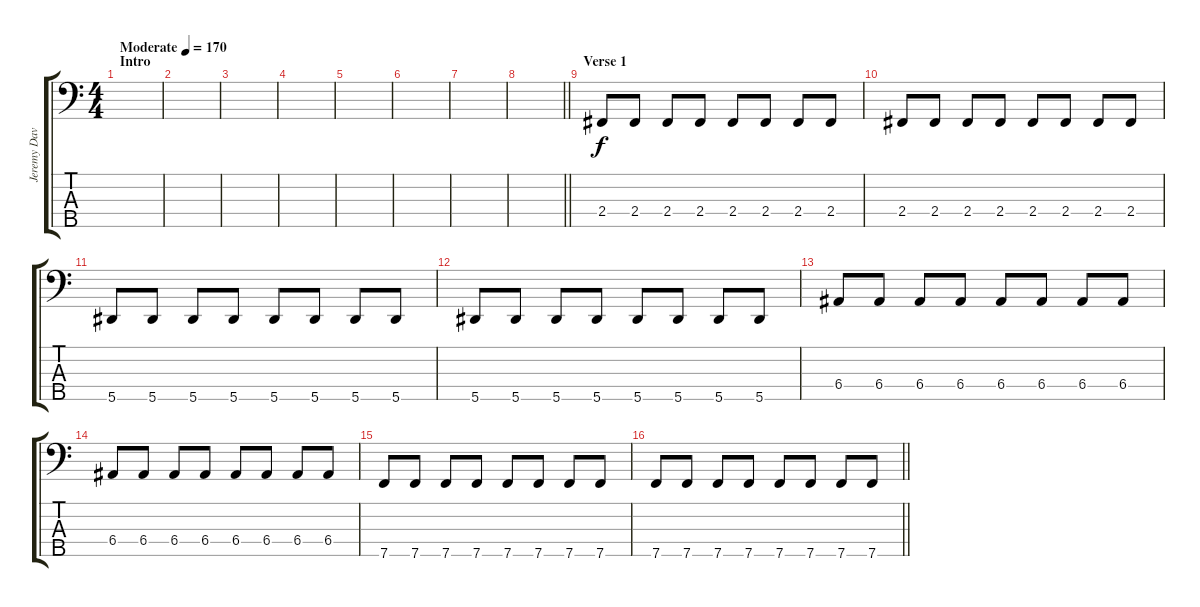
\track ("Jeremy Davis (Bass/5 String Wierd Tuning" "Jeremy Dav") {instrument electricbasspick}
\staff {score tabs}
\tuning (G2 D2 A1 E1 Bb0) {hide}
\ts (4 4)
\section ("" "Intro")
\tempo (170 "Moderate")
\clef f4
\ks c
|
|
|
|
|
|
|
\barLineRight lightlight
|
\section ("" "Verse 1")
2.4.8 2.4.8 2.4.8 2.4.8 2.4.8 2.4.8 2.4.8 2.4.8 |
2.4.8 2.4.8 2.4.8 2.4.8 2.4.8 2.4.8 2.4.8 2.4.8 |
5.5.8 5.5.8 5.5.8 5.5.8 5.5.8 5.5.8 5.5.8 5.5.8 |
5.5.8 5.5.8 5.5.8 5.5.8 5.5.8 5.5.8 5.5.8 5.5.8 |
6.4.8 6.4.8 6.4.8 6.4.8 6.4.8 6.4.8 6.4.8 6.4.8 |
6.4.8 6.4.8 6.4.8 6.4.8 6.4.8 6.4.8 6.4.8 6.4.8 |
7.5.8 7.5.8 7.5.8 7.5.8 7.5.8 7.5.8 7.5.8 7.5.8 |
\barLineRight lightlight
7.5.8 7.5.8 7.5.8 7.5.8 7.5.8 7.5.8 7.5.8 7.5.8
